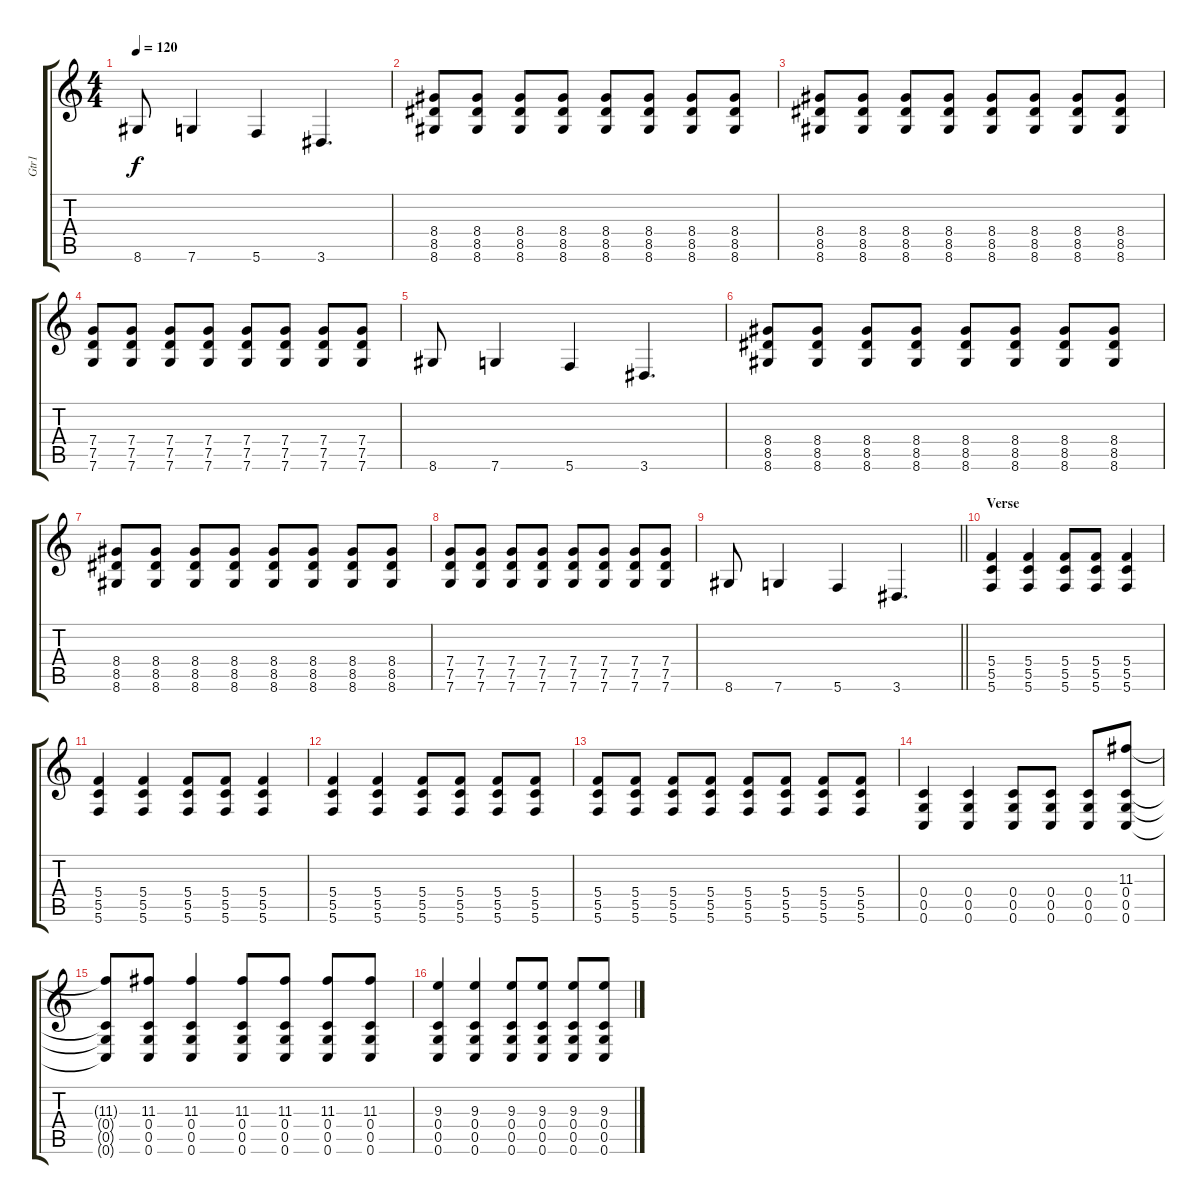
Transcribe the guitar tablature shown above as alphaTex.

\track ("Gtr1" "Gtr1") {instrument distortionguitar}
\staff {score tabs}
\tuning (E4 C4 G3 C3 G2 C2) {hide}
\ts (4 4)
\tempo 120
\clef g2
\ks c
8.6.8{dy f} 7.6.4 5.6.4 3.6.4{d} |
(8.4 8.5 8.6).8 (8.4 8.5 8.6).8 (8.4 8.5 8.6).8 (8.4 8.5 8.6).8 (8.4 8.5 8.6).8 (8.4 8.5 8.6).8 (8.4 8.5 8.6).8 (8.4 8.5 8.6).8 |
(8.4 8.5 8.6).8 (8.4 8.5 8.6).8 (8.4 8.5 8.6).8 (8.4 8.5 8.6).8 (8.4 8.5 8.6).8 (8.4 8.5 8.6).8 (8.4 8.5 8.6).8 (8.4 8.5 8.6).8 |
(7.4 7.5 7.6).8 (7.4 7.5 7.6).8 (7.4 7.5 7.6).8 (7.4 7.5 7.6).8 (7.4 7.5 7.6).8 (7.4 7.5 7.6).8 (7.4 7.5 7.6).8 (7.4 7.5 7.6).8 |
8.6.8 7.6.4 5.6.4 3.6.4{d} |
(8.4 8.5 8.6).8 (8.4 8.5 8.6).8 (8.4 8.5 8.6).8 (8.4 8.5 8.6).8 (8.4 8.5 8.6).8 (8.4 8.5 8.6).8 (8.4 8.5 8.6).8 (8.4 8.5 8.6).8 |
(8.4 8.5 8.6).8 (8.4 8.5 8.6).8 (8.4 8.5 8.6).8 (8.4 8.5 8.6).8 (8.4 8.5 8.6).8 (8.4 8.5 8.6).8 (8.4 8.5 8.6).8 (8.4 8.5 8.6).8 |
(7.4 7.5 7.6).8 (7.4 7.5 7.6).8 (7.4 7.5 7.6).8 (7.4 7.5 7.6).8 (7.4 7.5 7.6).8 (7.4 7.5 7.6).8 (7.4 7.5 7.6).8 (7.4 7.5 7.6).8 |
\barLineRight lightlight
8.6.8 7.6.4 5.6.4 3.6.4{d} |
\section ("" "Verse")
(5.4 5.5 5.6).4 (5.4 5.5 5.6).4 (5.4 5.5 5.6).8 (5.4 5.5 5.6).8 (5.4 5.5 5.6).4 |
(5.4 5.5 5.6).4 (5.4 5.5 5.6).4 (5.4 5.5 5.6).8 (5.4 5.5 5.6).8 (5.4 5.5 5.6).4 |
(5.4 5.5 5.6).4 (5.4 5.5 5.6).4 (5.4 5.5 5.6).8 (5.4 5.5 5.6).8 (5.4 5.5 5.6).8 (5.4 5.5 5.6).8 |
(5.4 5.5 5.6).8 (5.4 5.5 5.6).8 (5.4 5.5 5.6).8 (5.4 5.5 5.6).8 (5.4 5.5 5.6).8 (5.4 5.5 5.6).8 (5.4 5.5 5.6).8 (5.4 5.5 5.6).8 |
(0.4 0.5 0.6).4 (0.4 0.5 0.6).4 (0.4 0.5 0.6).8 (0.4 0.5 0.6).8 (0.4 0.5 0.6).8 (11.3 0.4 0.5 0.6).8 |
(11.3{t} 0.4{t} 0.5{t} 0.6{t}).8 (11.3 0.4 0.5 0.6).8 (11.3 0.4 0.5 0.6).4 (11.3 0.4 0.5 0.6).8 (11.3 0.4 0.5 0.6).8 (11.3 0.4 0.5 0.6).8 (11.3 0.4 0.5 0.6).8 |
(9.3 0.4 0.5 0.6).4 (9.3 0.4 0.5 0.6).4 (9.3 0.4 0.5 0.6).8 (9.3 0.4 0.5 0.6).8 (9.3 0.4 0.5 0.6).8 (9.3 0.4 0.5 0.6).8
